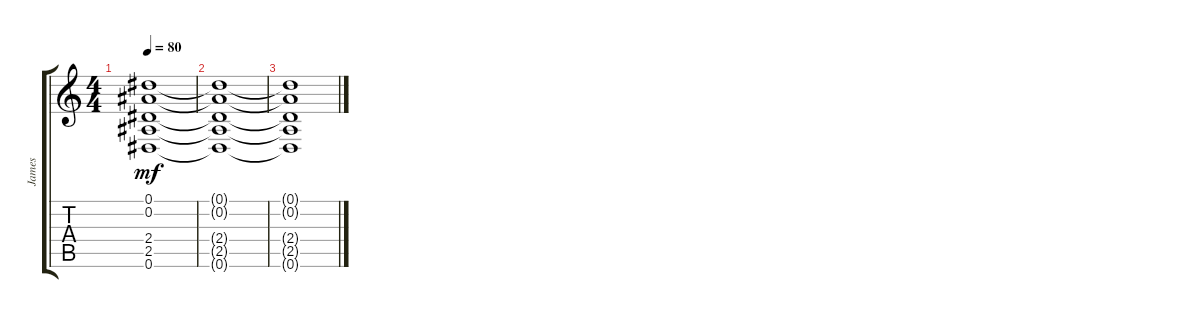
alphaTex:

\track ("James" "James") {instrument overdrivenguitar}
\staff {score tabs}
\tuning (Eb4 Bb3 Gb3 Db3 Ab2 Eb2) {hide}
\ts (4 4)
\tempo 80
\clef g2
\ks c
(0.1{t} 0.2{t} 2.4{t} 2.5{t} 0.6{t}).1{dy mf} |
(0.1{t} 0.2{t} 2.4{t} 2.5{t} 0.6{t}).1 |
(0.1{t} 0.2{t} 2.4{t} 2.5{t} 0.6{t}).1
